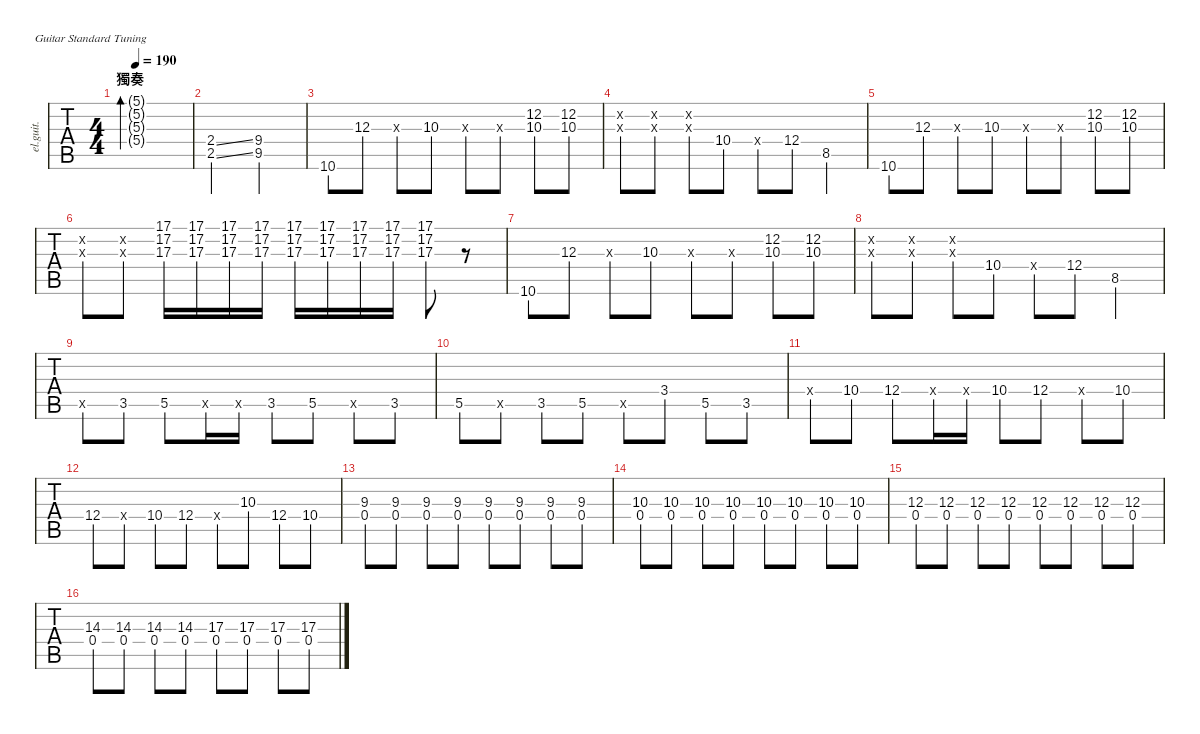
\defaultSystemsLayout 4
\hideDynamics
\bracketExtendMode nobrackets
\track ("後藤ひとり" "el.guit.") {solo instrument electricguitarclean}
\staff {tabs}
\tuning (E4 B3 G3 D3 A2 E2)
\ts (4 4)
\section ("" "獨奏")
\tempo 190
\clef g2
\ks c
(5.1{g} 5.2{g} 5.3{g} 5.4{g}).1{bd 120 dy mf instrument electricguitarclean} |
(2.4{ss} 2.5{ss}).2 (9.4 9.5{acc #}).2 |
10.6.8 12.3.8 0.3{x}.8 10.3.8 0.3{x}.8 0.3{x}.8 (12.2 10.3).8 (12.2 10.3).8 |
(0.3{x} 0.2{x}).8 (0.2{x} 0.3{x}).8 (0.3{x} 0.2{x}).8 10.4.8 0.4{x}.8 12.4.8 8.5.4 |
10.6.8 12.3.8 0.3{x}.8 10.3.8 0.3{x}.8 0.3{x}.8 (12.2 10.3).8 (12.2 10.3).8 |
(0.2{x} 0.3{x}).8 (0.2{x} 0.3{x}).8 (17.3 17.2 17.1).16 (17.3 17.2 17.1).16 (17.3 17.2 17.1).16 (17.3 17.2 17.1).16 (17.3 17.2 17.1).16 (17.3 17.2 17.1).16 (17.3 17.2 17.1).16 (17.3 17.2 17.1).16 (17.3 17.2 17.1).8 r.8 |
10.6.8 12.3.8 0.3{x}.8 10.3.8 0.3{x}.8 0.3{x}.8 (12.2 10.3).8 (12.2 10.3).8 |
(0.3{x} 0.2{x}).8 (0.2{x} 0.3{x}).8 (0.3{x} 0.2{x}).8 10.4.8 0.4{x}.8 12.4.8 8.5.4 |
0.5{x}.8 3.5.8 5.5.8 0.5{x}.16 0.5{x}.16 3.5.8 5.5.8 0.5{x}.8 3.5.8 |
5.5.8 0.5{x}.8 3.5.8 5.5.8 0.5{x}.8 3.4.8 5.5.8 3.5.8 |
0.4{x}.8 10.4.8 12.4.8 0.4{x}.16 0.4{x}.16 10.4.8 12.4.8 0.4{x}.8 10.4.8 |
12.4.8 0.4{x}.8 10.4.8 12.4.8 0.4{x}.8 10.3.8 12.4.8 10.4.8 |
(0.4 9.3).8 (0.4 9.3).8 (0.4 9.3).8 (0.4 9.3).8 (0.4 9.3).8 (0.4 9.3).8 (0.4 9.3).8 (0.4 9.3).8 |
(10.3 0.4).8 (10.3 0.4).8 (10.3 0.4).8 (10.3 0.4).8 (10.3 0.4).8 (10.3 0.4).8 (10.3 0.4).8 (10.3 0.4).8 |
(12.3 0.4).8 (12.3 0.4).8 (12.3 0.4).8 (12.3 0.4).8 (12.3 0.4).8 (12.3 0.4).8 (12.3 0.4).8 (12.3 0.4).8 |
(14.3 0.4).8 (14.3 0.4).8 (14.3 0.4).8 (14.3 0.4).8 (17.3 0.4).8 (17.3 0.4).8 (17.3 0.4).8 (17.3 0.4).8
